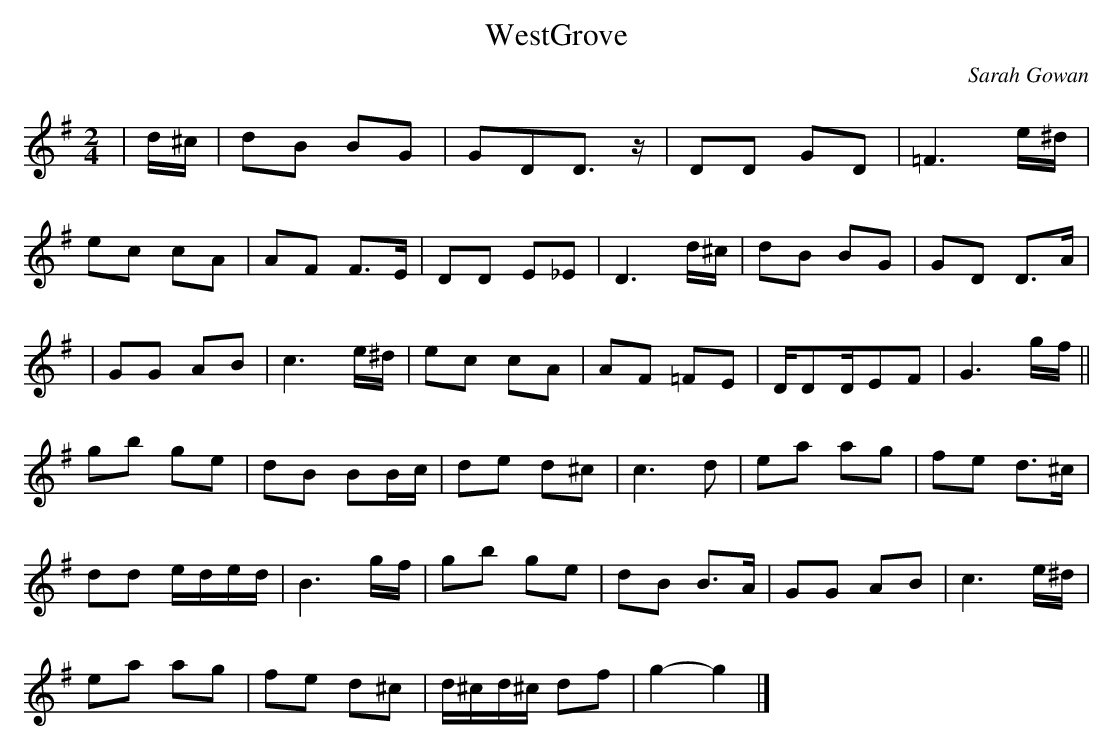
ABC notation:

X:1
T:WestGrove
C: Sarah Gowan
M:2/4
L:1/16
K:G
|d^c|d2B2 B2G2|G2D2D3z|D2D2 G2D2|=F6e^d|
e2c2 c2A2|A2F2 F3E|D2D2 E2_E2|D6d^c|d2B2 B2G2|G2D2 D3A|
|G2G2 A2B2|c6e^d|e2c2 c2A2|A2F2 =F2E2|DD2DE2F2|G6gf||
g2b2 g2e2|d2B2 B2Bc|d2e2 d2^c2|c6d2|e2a2 a2g2|f2e2 d3^c|
d2d2 eded|B6gf|g2b2 g2e2|d2B2 B3A|G2G2 A2B2|c6e^d|
e2a2 a2g2|f2e2 d2^c2|d^cd^c d2f2|g4-g4|]
